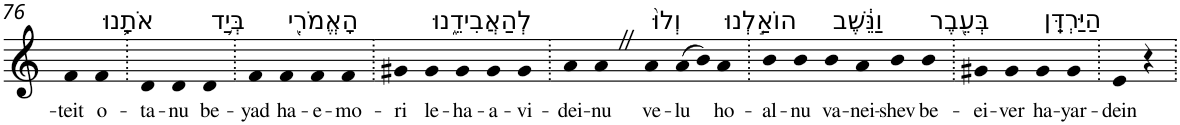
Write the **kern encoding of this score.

**kern	**text
*part1	*part1
*staff1	*staff1
*I"Piano	*
*I'Pno	*
!!LO:PB:g=z
*clefG2	*
*k[]	*
=76	=76
!	!LO:LY:b
4f	-teit
!LO:TX:a:t=אֹתָ֛נוּ	!
!	!LO:LY:b
4f	o-
=77.	=77.
!	!LO:LY:b
4d	-ta-
!	!LO:LY:b
4d	-nu
!LO:TX:a:t=בְּיַ֥ד	!
!	!LO:LY:b
4d	be-
=78.	=78.
!	!LO:LY:b
4f	-yad
!LO:TX:a:t=הָאֱמֹרִ֖י	!
!	!LO:LY:b
4f	ha-
!	!LO:LY:b
4f	-e-
!	!LO:LY:b
4f	-mo-
=79.	=79.
!	!LO:LY:b
4g#X	-ri
!LO:TX:a:t=לְהַאֲבִידֵ֑נוּ	!
!	!LO:LY:b
4g#	le-
!	!LO:LY:b
4g#	-ha-
!	!LO:LY:b
4g#	-a-
!	!LO:LY:b
4g#	-vi-
=80.	=80.
!	!LO:LY:b
4a	-dei-
!	!LO:LY:b
4aZ	-nu
!LO:TX:a:t=וְלוּ֙	!
!	!LO:LY:b
4a	ve-
!	!LO:LY:b
(>8a	-lu
8b)	.
!LO:TX:a:t=הוֹאַ֣לְנוּ	!
!	!LO:LY:b
4a	ho-
=81.	=81.
!	!LO:LY:b
4b	-al-
!	!LO:LY:b
4b	-nu
!LO:TX:a:t=וַנֵּ֔שֶׁב	!
!	!LO:LY:b
4b	va-
!	!LO:LY:b
4a	-nei-
!	!LO:LY:b
4b	-shev
!LO:TX:a:t=בְּעֵ֖בֶר	!
!	!LO:LY:b
4b	be-
=82.	=82.
!	!LO:LY:b
4g#X	-ei-
!	!LO:LY:b
4g#	-ver
!LO:TX:a:t=הַיַּרְדֵּֽן	!
!	!LO:LY:b
4g#	ha-
!	!LO:LY:b
4g#	-yar-
=83.	=83.
!	!LO:LY:b
4e	-dein
4r	.
=.	=.
*-	*-
